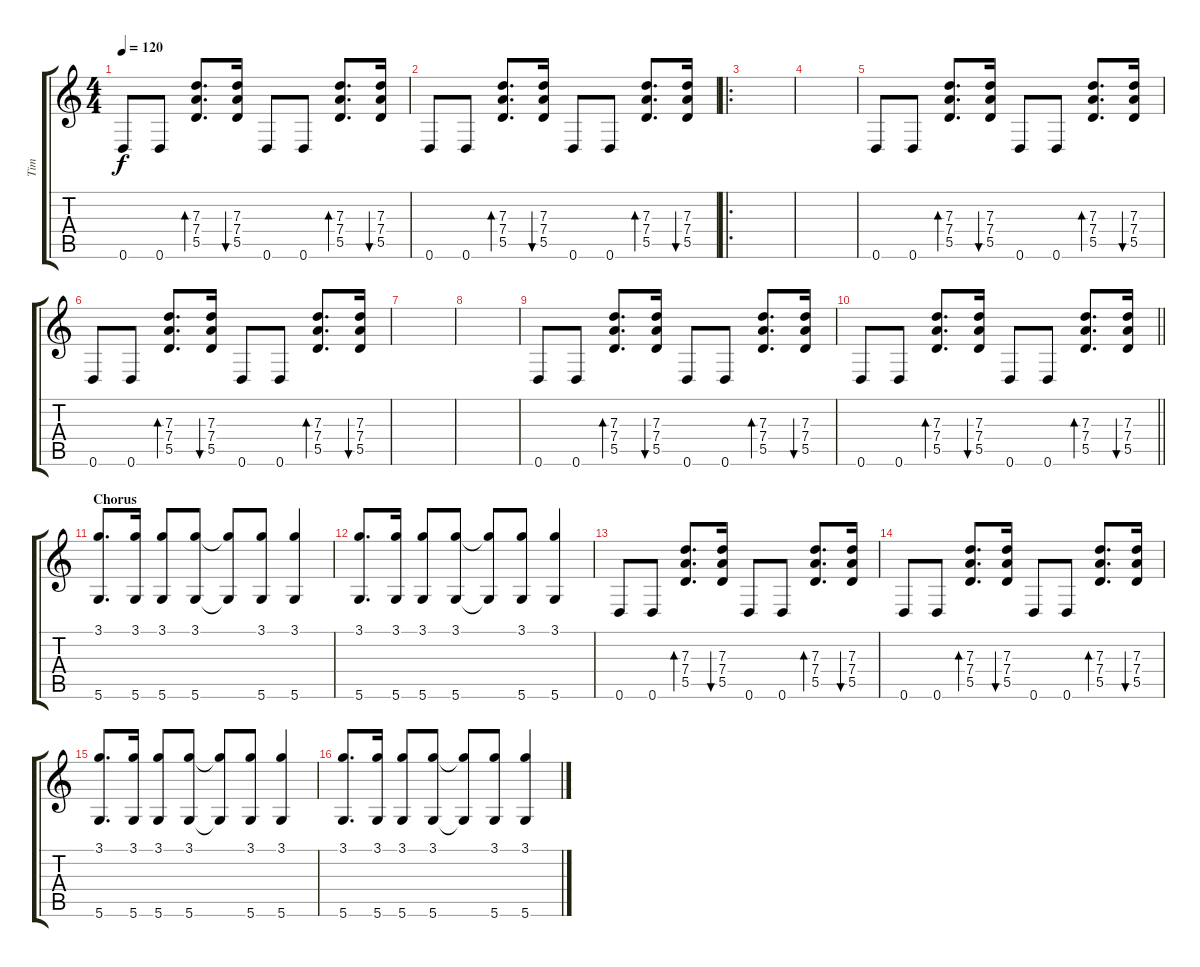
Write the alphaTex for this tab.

\track ("Tim" "Tim") {instrument distortionguitar}
\staff {score tabs}
\tuning (E4 B3 G3 D3 A2 D2) {hide}
\ts (4 4)
\tempo 120
\clef g2
\ks c
0.6.8{dy f} 0.6.8 (7.3 7.4 5.5).8{d bd 120} (7.3 7.4 5.5).16{bu 120} 0.6.8 0.6.8 (7.3 7.4 5.5).8{d bd 120} (7.3 7.4 5.5).16{bu 120} |
0.6.8 0.6.8 (7.3 7.4 5.5).8{d bd 120} (7.3 7.4 5.5).16{bu 120} 0.6.8 0.6.8 (7.3 7.4 5.5).8{d bd 120} (7.3 7.4 5.5).16{bu 120} |
\ro
|
|
0.6.8 0.6.8 (7.3 7.4 5.5).8{d bd 120} (7.3 7.4 5.5).16{bu 120} 0.6.8 0.6.8 (7.3 7.4 5.5).8{d bd 120} (7.3 7.4 5.5).16{bu 120} |
0.6.8 0.6.8 (7.3 7.4 5.5).8{d bd 120} (7.3 7.4 5.5).16{bu 120} 0.6.8 0.6.8 (7.3 7.4 5.5).8{d bd 120} (7.3 7.4 5.5).16{bu 120} |
|
|
0.6.8 0.6.8 (7.3 7.4 5.5).8{d bd 120} (7.3 7.4 5.5).16{bu 120} 0.6.8 0.6.8 (7.3 7.4 5.5).8{d bd 120} (7.3 7.4 5.5).16{bu 120} |
\barLineRight lightlight
0.6.8 0.6.8 (7.3 7.4 5.5).8{d bd 120} (7.3 7.4 5.5).16{bu 120} 0.6.8 0.6.8 (7.3 7.4 5.5).8{d bd 120} (7.3 7.4 5.5).16{bu 120} |
\section ("" "Chorus")
(3.1 5.6).8{d} (3.1 5.6).16 (3.1 5.6).8 (3.1 5.6).8 (3.1{t} 5.6{t}).8 (3.1 5.6).8 (3.1 5.6).4 |
(3.1 5.6).8{d} (3.1 5.6).16 (3.1 5.6).8 (3.1 5.6).8 (3.1{t} 5.6{t}).8 (3.1 5.6).8 (3.1 5.6).4 |
0.6.8 0.6.8 (7.3 7.4 5.5).8{d bd 120} (7.3 7.4 5.5).16{bu 120} 0.6.8 0.6.8 (7.3 7.4 5.5).8{d bd 120} (7.3 7.4 5.5).16{bu 120} |
0.6.8 0.6.8 (7.3 7.4 5.5).8{d bd 120} (7.3 7.4 5.5).16{bu 120} 0.6.8 0.6.8 (7.3 7.4 5.5).8{d bd 120} (7.3 7.4 5.5).16{bu 120} |
(3.1 5.6).8{d} (3.1 5.6).16 (3.1 5.6).8 (3.1 5.6).8 (3.1{t} 5.6{t}).8 (3.1 5.6).8 (3.1 5.6).4 |
(3.1 5.6).8{d} (3.1 5.6).16 (3.1 5.6).8 (3.1 5.6).8 (3.1{t} 5.6{t}).8 (3.1 5.6).8 (3.1 5.6).4
